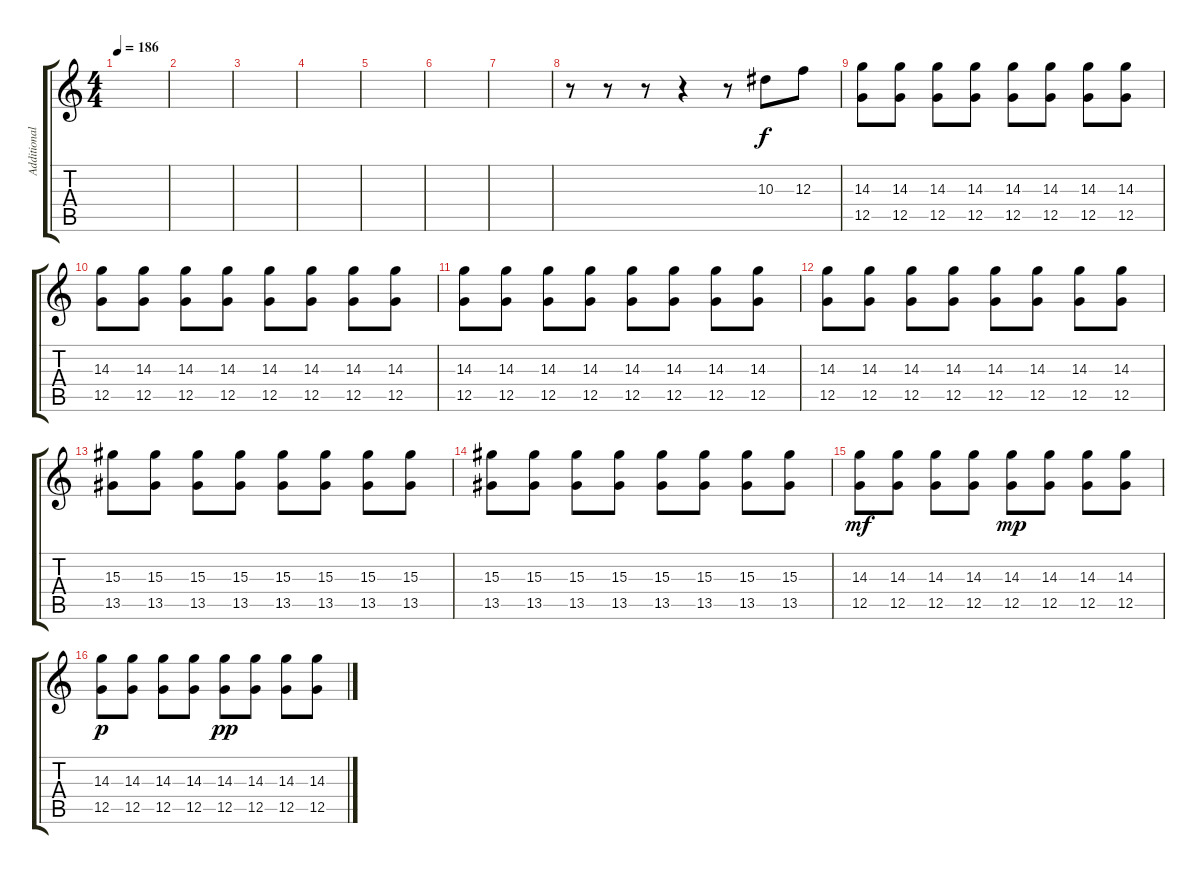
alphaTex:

\track ("Additional" "Additional") {instrument distortionguitar}
\staff {score tabs}
\tuning (D4 A3 F3 C3 G2 C2) {hide}
\ts (4 4)
\tempo 186
\clef g2
\ks c
|
|
|
|
|
|
|
r.8 r.8 r.8 r.4 r.8 10.3.8 12.3.8 |
(14.3 12.5).8{dy f} (14.3 12.5).8 (14.3 12.5).8 (14.3 12.5).8 (14.3 12.5).8 (14.3 12.5).8 (14.3 12.5).8 (14.3 12.5).8 |
(14.3 12.5).8 (14.3 12.5).8 (14.3 12.5).8 (14.3 12.5).8 (14.3 12.5).8 (14.3 12.5).8 (14.3 12.5).8 (14.3 12.5).8 |
(14.3 12.5).8 (14.3 12.5).8 (14.3 12.5).8 (14.3 12.5).8 (14.3 12.5).8 (14.3 12.5).8 (14.3 12.5).8 (14.3 12.5).8 |
(14.3 12.5).8 (14.3 12.5).8 (14.3 12.5).8 (14.3 12.5).8 (14.3 12.5).8 (14.3 12.5).8 (14.3 12.5).8 (14.3 12.5).8 |
(15.3 13.5).8 (15.3 13.5).8 (15.3 13.5).8 (15.3 13.5).8 (15.3 13.5).8 (15.3 13.5).8 (15.3 13.5).8 (15.3 13.5).8 |
(15.3 13.5).8 (15.3 13.5).8 (15.3 13.5).8 (15.3 13.5).8 (15.3 13.5).8 (15.3 13.5).8 (15.3 13.5).8 (15.3 13.5).8 |
(14.3 12.5).8{dy mf} (14.3 12.5).8 (14.3 12.5).8 (14.3 12.5).8 (14.3 12.5).8{dy mp} (14.3 12.5).8 (14.3 12.5).8 (14.3 12.5).8 |
(14.3 12.5).8{dy p} (14.3 12.5).8 (14.3 12.5).8 (14.3 12.5).8 (14.3 12.5).8{dy pp} (14.3 12.5).8 (14.3 12.5).8 (14.3 12.5).8
